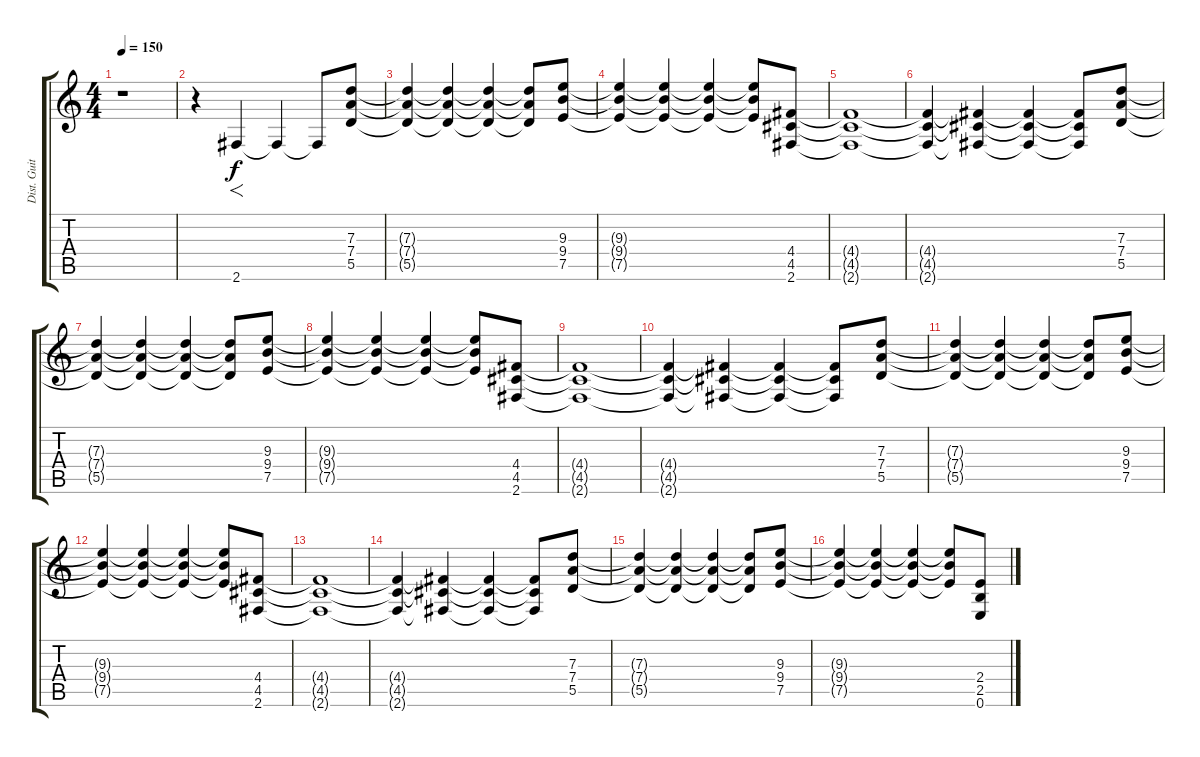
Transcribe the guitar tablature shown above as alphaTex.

\track ("Dist. Guitar 1" "Dist. Guit") {instrument distortionguitar}
\staff {score tabs}
\tuning (E4 B3 G3 D3 A2 E2) {hide}
\ts (4 4)
\tempo 150
\clef g2
\ks c
r.1{dy f volume 12 instrument distortionguitar} |
r.4 2.6.4{f} 2.6{t}.4 2.6{t}.8 (7.3 7.4 5.5).8 |
(7.3{t} 7.4{t} 5.5{t}).4 (7.3{t} 7.4{t} 5.5{t}).4 (7.3{t} 7.4{t} 5.5{t}).4 (7.3{t} 7.4{t} 5.5{t}).8 (9.3 9.4 7.5).8 |
(9.3{t} 9.4{t} 7.5{t}).4 (9.3{t} 9.4{t} 7.5{t}).4 (9.3{t} 9.4{t} 7.5{t}).4 (9.3{t} 9.4{t} 7.5{t}).8 (4.4 4.5 2.6).8 |
(4.4{t} 4.5{t} 2.6{t}).1 |
(4.4{t} 4.5{t} 2.6{t}).4 (4.4{t} 4.5{t} 2.6{t}).4 (4.4{t} 4.5{t} 2.6{t}).4 (4.4{t} 4.5{t} 2.6{t}).8 (7.3 7.4 5.5).8 |
(7.3{t} 7.4{t} 5.5{t}).4 (7.3{t} 7.4{t} 5.5{t}).4 (7.3{t} 7.4{t} 5.5{t}).4 (7.3{t} 7.4{t} 5.5{t}).8 (9.3 9.4 7.5).8 |
(9.3{t} 9.4{t} 7.5{t}).4 (9.3{t} 9.4{t} 7.5{t}).4 (9.3{t} 9.4{t} 7.5{t}).4 (9.3{t} 9.4{t} 7.5{t}).8 (4.4 4.5 2.6).8 |
(4.4{t} 4.5{t} 2.6{t}).1 |
(4.4{t} 4.5{t} 2.6{t}).4 (4.4{t} 4.5{t} 2.6{t}).4 (4.4{t} 4.5{t} 2.6{t}).4 (4.4{t} 4.5{t} 2.6{t}).8 (7.3 7.4 5.5).8 |
(7.3{t} 7.4{t} 5.5{t}).4 (7.3{t} 7.4{t} 5.5{t}).4 (7.3{t} 7.4{t} 5.5{t}).4 (7.3{t} 7.4{t} 5.5{t}).8 (9.3 9.4 7.5).8 |
(9.3{t} 9.4{t} 7.5{t}).4 (9.3{t} 9.4{t} 7.5{t}).4 (9.3{t} 9.4{t} 7.5{t}).4 (9.3{t} 9.4{t} 7.5{t}).8 (4.4 4.5 2.6).8 |
(4.4{t} 4.5{t} 2.6{t}).1 |
(4.4{t} 4.5{t} 2.6{t}).4 (4.4{t} 4.5{t} 2.6{t}).4 (4.4{t} 4.5{t} 2.6{t}).4 (4.4{t} 4.5{t} 2.6{t}).8 (7.3 7.4 5.5).8 |
(7.3{t} 7.4{t} 5.5{t}).4 (7.3{t} 7.4{t} 5.5{t}).4 (7.3{t} 7.4{t} 5.5{t}).4 (7.3{t} 7.4{t} 5.5{t}).8 (9.3 9.4 7.5).8 |
(9.3{t} 9.4{t} 7.5{t}).4 (9.3{t} 9.4{t} 7.5{t}).4 (9.3{t} 9.4{t} 7.5{t}).4 (9.3{t} 9.4{t} 7.5{t}).8 (2.4 2.5 0.6).8
